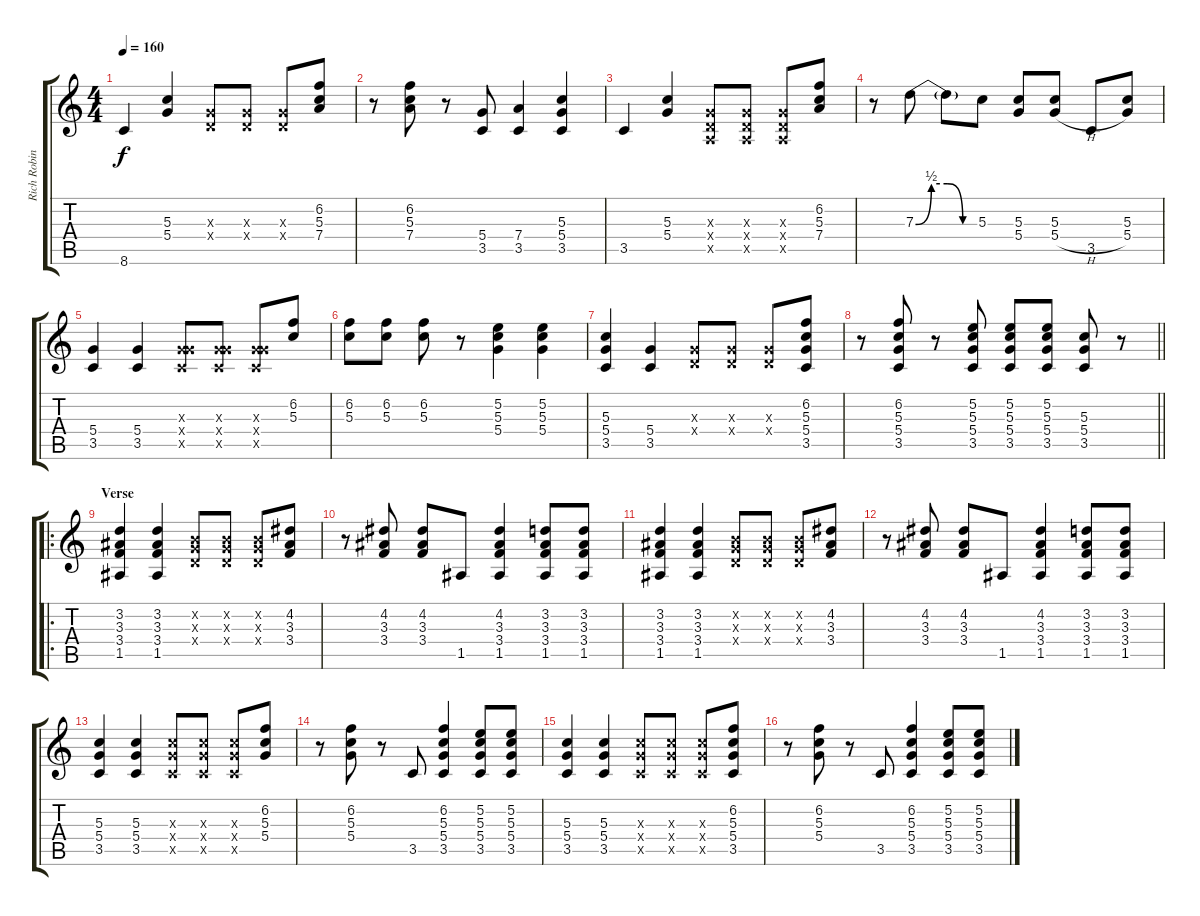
\track ("Rich Robinson " "Rich Robin") {instrument distortionguitar}
\staff {score tabs}
\tuning (E4 B3 G3 D3 A2 E2) {hide}
\ts (4 4)
\tempo 160
\clef g2
\ks c
8.6.4{dy f} (5.3 5.4).4 (0.3{x} 0.4{x}).8 (0.3{x} 0.4{x}).8 (0.3{x} 0.4{x}).8 (6.2 5.3 7.4).8 |
r.8 (6.2 5.3 7.4).8 r.8 (5.4 3.5).8 (7.4 3.5).4 (5.3 5.4 3.5).4 |
3.5.4 (5.3 5.4).4 (0.3{x} 0.4{x} 0.5{x}).8 (0.3{x} 0.4{x} 0.5{x}).8 (0.3{x} 0.4{x} 0.5{x}).8 (6.2 5.3 7.4).8 |
r.8 7.3{be (custom 0 0 15 2 30 2 45 0 60 0)}.8 7.3{t}.8 5.3.8 (5.3 5.4).8 (5.3 5.4{h}).8 3.5.8 (5.3 5.4).8 |
(5.4 3.5).4 (5.4 3.5).4 (0.3{x} 5.4{x} 3.5{x}).8 (0.3{x} 5.4{x} 3.5{x}).8 (0.3{x} 5.4{x} 3.5{x}).8 (6.2 5.3).8 |
(6.2 5.3).8 (6.2 5.3).8 (6.2 5.3).8 r.8 (5.2 5.3 5.4).4 (5.2 5.3 5.4).4 |
(5.3 5.4 3.5).4 (5.4 3.5).4 (0.3{x} 0.4{x}).8 (0.3{x} 0.4{x}).8 (0.3{x} 0.4{x}).8 (6.2 5.3 5.4 3.5).8 |
\barLineRight lightlight
r.8 (6.2 5.3 5.4 3.5).8 r.8 (5.2 5.3 5.4 3.5).8 (5.2 5.3 5.4 3.5).8 (5.2 5.3 5.4 3.5).8 (5.3 5.4 3.5).8 r.8 |
\ro
\section ("" "Verse")
(3.2 3.3 3.4 1.5).4 (3.2 3.3 3.4 1.5).4 (0.2{x} 0.3{x} 0.4{x}).8 (0.2{x} 0.3{x} 0.4{x}).8 (0.2{x} 0.3{x} 0.4{x}).8 (4.2 3.3 3.4).8 |
r.8 (4.2 3.3 3.4).8 (4.2 3.3 3.4).8 1.5.8 (4.2 3.3 3.4 1.5).4 (3.2 3.3 3.4 1.5).8 (3.2 3.3 3.4 1.5).8 |
(3.2 3.3 3.4 1.5).4 (3.2 3.3 3.4 1.5).4 (0.2{x} 0.3{x} 0.4{x}).8 (0.2{x} 0.3{x} 0.4{x}).8 (0.2{x} 0.3{x} 0.4{x}).8 (4.2 3.3 3.4).8 |
r.8 (4.2 3.3 3.4).8 (4.2 3.3 3.4).8 1.5.8 (4.2 3.3 3.4 1.5).4 (3.2 3.3 3.4 1.5).8 (3.2 3.3 3.4 1.5).8 |
(5.3 5.4 3.5).4 (5.3 5.4 3.5).4 (5.3{x} 5.4{x} 3.5{x}).8 (5.3{x} 5.4{x} 3.5{x}).8 (5.3{x} 5.4{x} 3.5{x}).8 (6.2 5.3 5.4).8 |
r.8 (6.2 5.3 5.4).8 r.8 3.5.8 (6.2 5.3 5.4 3.5).4 (5.2 5.3 5.4 3.5).8 (5.2 5.3 5.4 3.5).8 |
(5.3 5.4 3.5).4 (5.3 5.4 3.5).4 (5.3{x} 5.4{x} 3.5{x}).8 (5.3{x} 5.4{x} 3.5{x}).8 (5.3{x} 5.4{x} 3.5{x}).8 (6.2 5.3 5.4 3.5).8 |
r.8 (6.2 5.3 5.4).8 r.8 3.5.8 (6.2 5.3 5.4 3.5).4 (5.2 5.3 5.4 3.5).8 (5.2 5.3 5.4 3.5).8
